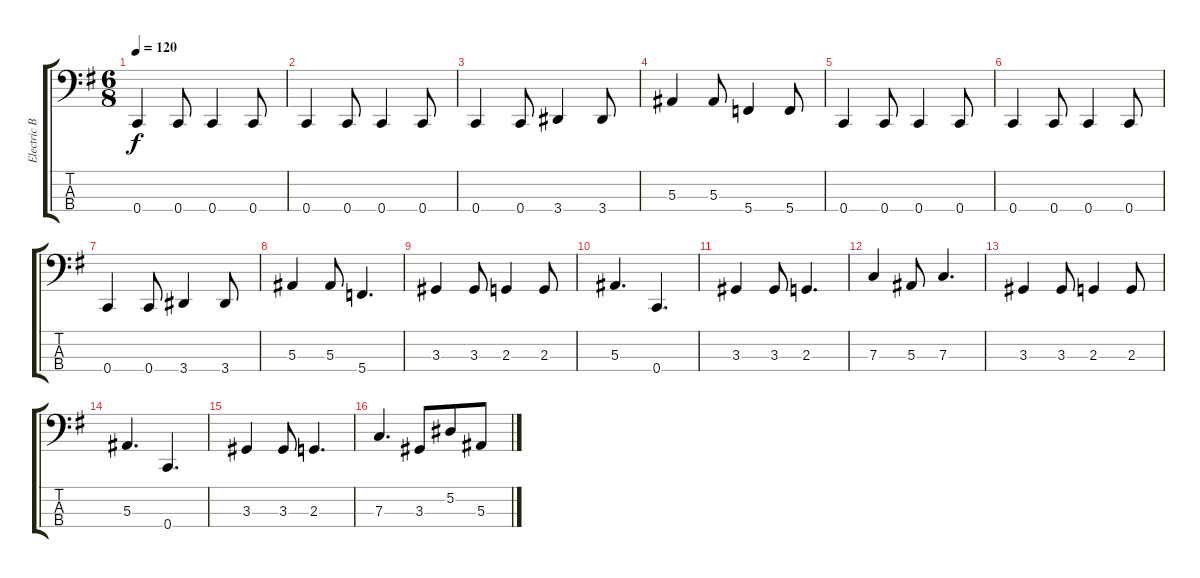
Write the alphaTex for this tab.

\track ("Electric Bass" "Electric B") {instrument electricbassfinger}
\staff {score tabs}
\tuning (Eb2 Bb1 F1 C1) {hide}
\ts (6 8)
\tempo 120
\clef f4
\ks eminor
0.4.4{dy f} 0.4.8 0.4.4 0.4.8 |
0.4.4 0.4.8 0.4.4 0.4.8 |
0.4.4 0.4.8 3.4.4 3.4.8 |
5.3.4 5.3.8 5.4.4 5.4.8 |
0.4.4 0.4.8 0.4.4 0.4.8 |
0.4.4 0.4.8 0.4.4 0.4.8 |
0.4.4 0.4.8 3.4.4 3.4.8 |
5.3.4 5.3.8 5.4.4{d} |
3.3.4 3.3.8 2.3.4 2.3.8 |
5.3.4{d} 0.4.4{d} |
3.3.4 3.3.8 2.3.4{d} |
7.3.4 5.3.8 7.3.4{d} |
3.3.4 3.3.8 2.3.4 2.3.8 |
5.3.4{d} 0.4.4{d} |
3.3.4 3.3.8 2.3.4{d} |
7.3.4{d} 3.3.8 5.2.8 5.3.8
